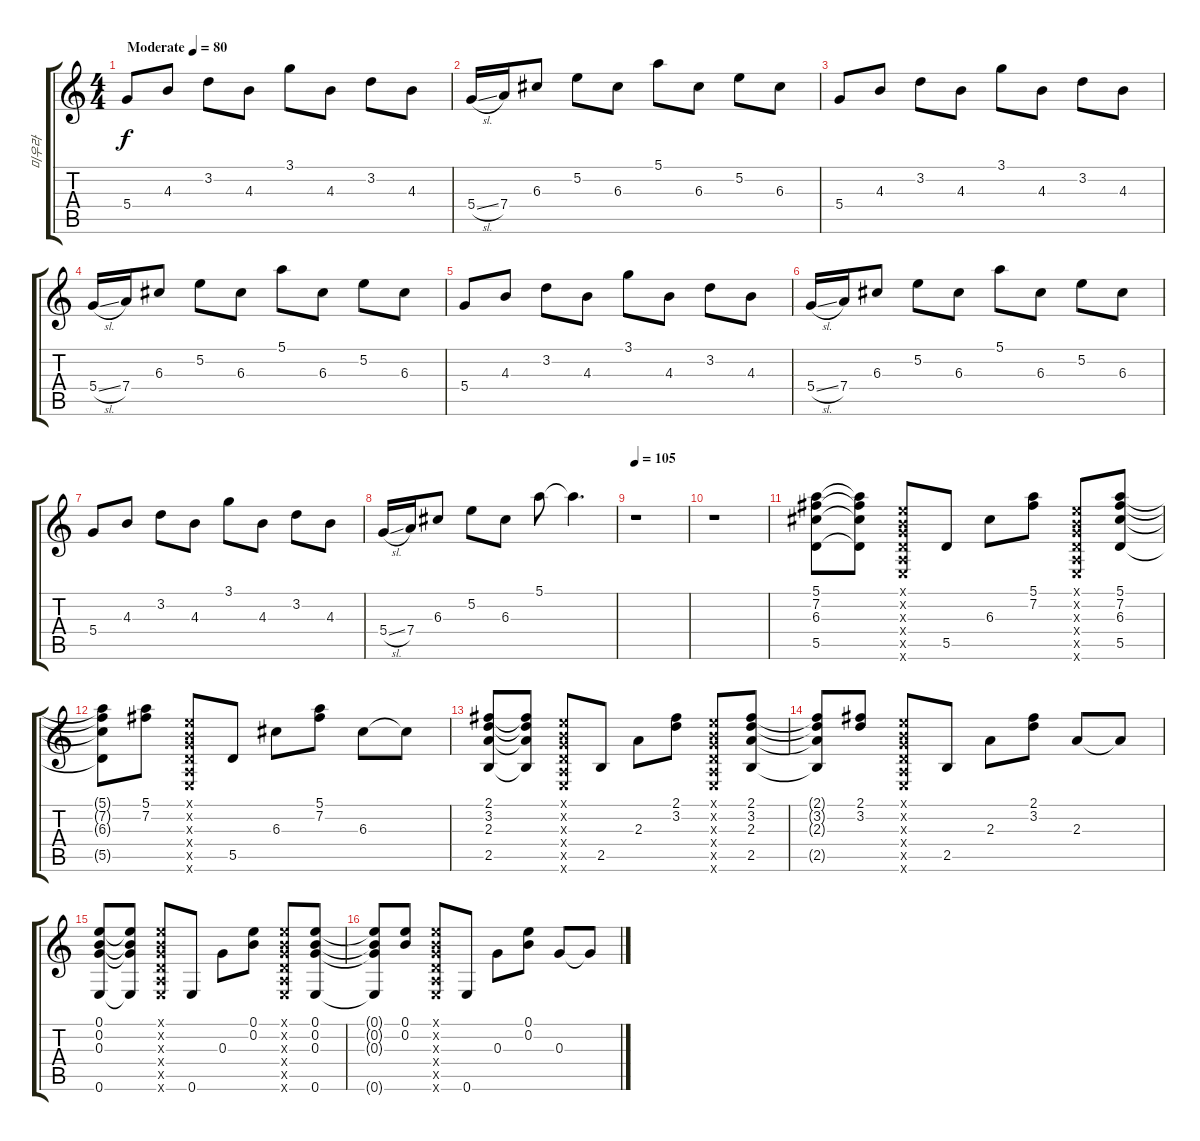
\track ("미우라" "미우라") {instrument acousticguitarsteel}
\staff {score tabs}
\tuning (E4 B3 G3 D3 A2 E2) {hide}
\ts (4 4)
\tempo (80 "Moderate")
\clef g2
\ks c
5.4.8{dy f instrument acousticguitarsteel} 4.3.8 3.2.8 4.3.8 3.1.8 4.3.8 3.2.8 4.3.8 |
5.4{sl}.16 7.4.16 6.3.8 5.2.8 6.3.8 5.1.8 6.3.8 5.2.8 6.3.8 |
5.4.8 4.3.8 3.2.8 4.3.8 3.1.8 4.3.8 3.2.8 4.3.8 |
5.4{sl}.16 7.4.16 6.3.8 5.2.8 6.3.8 5.1.8 6.3.8 5.2.8 6.3.8 |
5.4.8 4.3.8 3.2.8 4.3.8 3.1.8 4.3.8 3.2.8 4.3.8 |
5.4{sl}.16 7.4.16 6.3.8 5.2.8 6.3.8 5.1.8 6.3.8 5.2.8 6.3.8 |
5.4.8 4.3.8 3.2.8 4.3.8 3.1.8 4.3.8 3.2.8 4.3.8 |
5.4{sl}.16 7.4.16 6.3.8 5.2.8 6.3.8 5.1.8 5.1{t}.4{d} |
\tempo 105
r.1 |
r.1 |
(5.1 7.2 6.3 5.5).8 (5.1{t} 7.2{t} 6.3{t} 5.5{t}).8 (0.1{x} 0.2{x} 0.3{x} 0.4{x} 0.5{x} 0.6{x}).8 5.5.8 6.3.8 (5.1 7.2).8 (0.1{x} 0.2{x} 0.3{x} 0.4{x} 0.5{x} 0.6{x}).8 (5.1 7.2 6.3 5.5).8 |
(5.1{t} 7.2{t} 6.3{t} 5.5{t}).8 (5.1 7.2).8 (0.1{x} 0.2{x} 0.3{x} 0.4{x} 0.5{x} 0.6{x}).8 5.5.8 6.3.8 (5.1 7.2).8 6.3.8 6.3{t}.8 |
(2.1 3.2 2.3 2.5).8 (2.1{t} 3.2{t} 2.3{t} 2.5{t}).8 (0.1{x} 0.2{x} 0.3{x} 0.4{x} 0.5{x} 0.6{x}).8 2.5.8 2.3.8 (2.1 3.2).8 (0.1{x} 0.2{x} 0.3{x} 0.4{x} 0.5{x} 0.6{x}).8 (2.1 3.2 2.3 2.5).8 |
(2.1{t} 3.2{t} 2.3{t} 2.5{t}).8 (2.1 3.2).8 (0.1{x} 0.2{x} 0.3{x} 0.4{x} 0.5{x} 0.6{x}).8 2.5.8 2.3.8 (2.1 3.2).8 2.3.8 2.3{t}.8 |
(0.1 0.2 0.3 0.6).8 (0.1{t} 0.2{t} 0.3{t} 0.6{t}).8 (0.1{x} 0.2{x} 0.3{x} 0.4{x} 0.5{x} 0.6{x}).8 0.6.8 0.3.8 (0.1 0.2).8 (0.1{x} 0.2{x} 0.3{x} 0.4{x} 0.5{x} 0.6{x}).8 (0.1 0.2 0.3 0.6).8 |
(0.1{t} 0.2{t} 0.3{t} 0.6{t}).8 (0.1 0.2).8 (0.1{x} 0.2{x} 0.3{x} 0.4{x} 0.5{x} 0.6{x}).8 0.6.8 0.3.8 (0.1 0.2).8 0.3.8 0.3{t}.8
